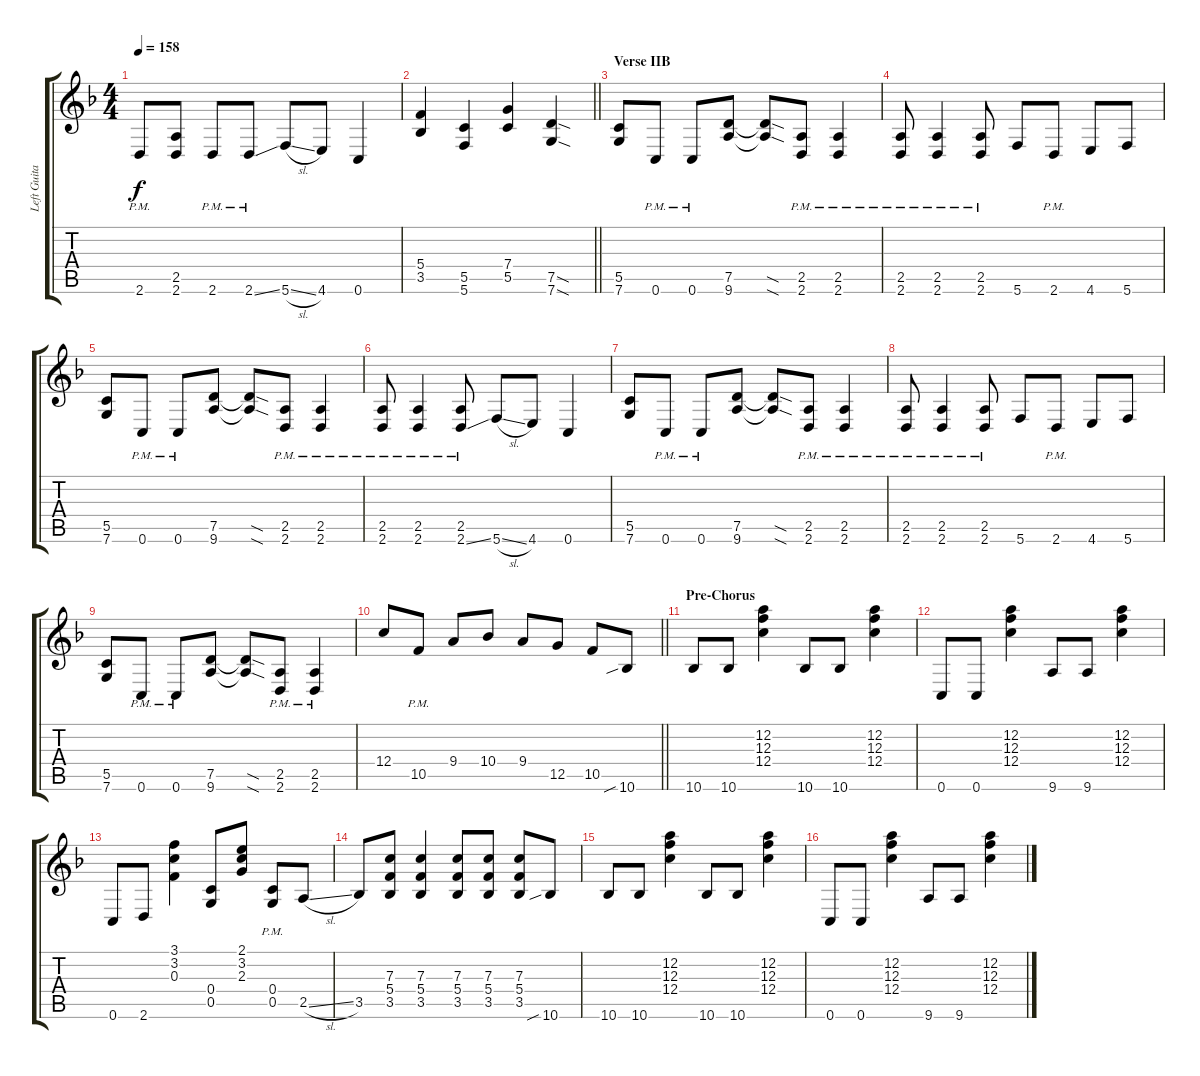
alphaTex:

\track ("Left Guitar" "Left Guita") {instrument overdrivenguitar}
\staff {score tabs}
\tuning (D4 A3 F3 C3 G2 C2) {hide}
\ts (4 4)
\tempo 158
\clef g2
\ks f
2.6{pm}.8{dy f} (2.5 2.6).8 2.6{pm}.8 2.6{ss pm}.8 5.6{sl}.8 4.6.8 0.6.4 |
\barLineRight lightlight
(5.4 3.5).4 (5.5 5.6).4 (7.4 5.5).4 (7.5{sod} 7.6{sod}).4 |
\section ("" "Verse IIB")
(5.5 7.6).8 0.6{pm}.8 0.6{pm}.8 (7.5 9.6).8 (7.5{sod t} 9.6{sod t}).8 (2.5{pm} 2.6{pm}).8 (2.5{pm} 2.6{pm}).4 |
(2.5{pm} 2.6{pm}).8 (2.5{pm} 2.6{pm}).4 (2.5{pm} 2.6{pm}).8 5.6.8 2.6{pm}.8 4.6.8 5.6.8 |
(5.5 7.6).8 0.6{pm}.8 0.6{pm}.8 (7.5 9.6).8 (7.5{sod t} 9.6{sod t}).8 (2.5{pm} 2.6{pm}).8 (2.5{pm} 2.6{pm}).4 |
(2.5{pm} 2.6{pm}).8 (2.5{pm} 2.6{pm}).4 (2.5{pm} 2.6{ss pm}).8 5.6{sl}.8 4.6.8 0.6.4 |
(5.5 7.6).8 0.6{pm}.8 0.6{pm}.8 (7.5 9.6).8 (7.5{sod t} 9.6{sod t}).8 (2.5{pm} 2.6{pm}).8 (2.5{pm} 2.6{pm}).4 |
(2.5{pm} 2.6{pm}).8 (2.5{pm} 2.6{pm}).4 (2.5{pm} 2.6{pm}).8 5.6.8 2.6{pm}.8 4.6.8 5.6.8 |
(5.5 7.6).8 0.6{pm}.8 0.6{pm}.8 (7.5 9.6).8 (7.5{sod t} 9.6{sod t}).8 (2.5{pm} 2.6{pm}).8 (2.5{pm} 2.6{pm}).4 |
\barLineRight lightlight
12.4.8 10.5{pm}.8 9.4.8 10.4.8 9.4.8 12.5.8 10.5.8 10.6{sib}.8 |
\section ("" "Pre-Chorus")
10.6.8 10.6.8 (12.2 12.3 12.4).4 10.6.8 10.6.8 (12.2 12.3 12.4).4 |
0.6.8 0.6.8 (12.2 12.3 12.4).4 9.6.8 9.6.8 (12.2 12.3 12.4).4 |
0.6.8 2.6.8 (3.1 3.2 0.3).4 (0.4 0.5).8 (2.1 3.2 2.3).8 (0.4{pm} 0.5{pm}).8 2.5{sl}.8 |
3.5.8 (7.3 5.4 3.5).8 (7.3 5.4 3.5).4 (7.3 5.4 3.5).8 (7.3 5.4 3.5).8 (7.3 5.4 3.5).8 10.6{sib}.8 |
10.6.8 10.6.8 (12.2 12.3 12.4).4 10.6.8 10.6.8 (12.2 12.3 12.4).4 |
0.6.8 0.6.8 (12.2 12.3 12.4).4 9.6.8 9.6.8 (12.2 12.3 12.4).4
